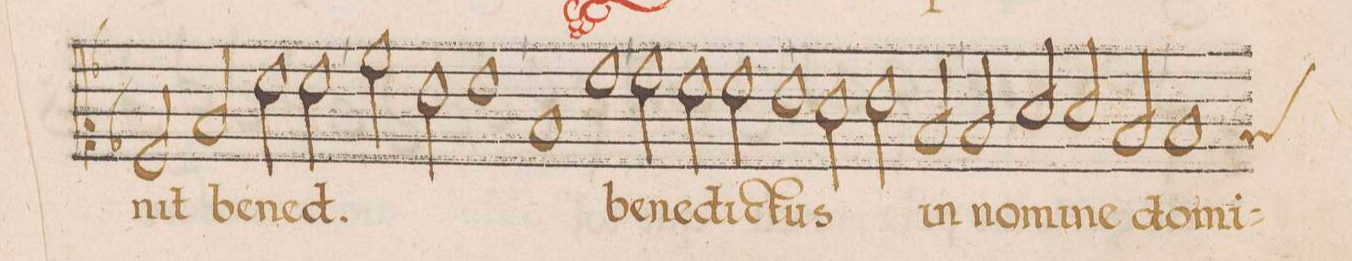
**kern	**text
*I"CANTVS	*
*clefC2	*
*k[b-]	*
*met()	*
*M2/1	*
2A/	-nit
2d/	be-
2a\	-ne-
2a\	-d(i)c-
=64-	=64-
2cc\	.
2g\	.
1a	.
=65-	=65-
1d	-t(us)
1b-	be-
=66-	=66-
2b-\	-ne-
2a\	-dic-
2a\	-tus
1g\	.
=67-	=67-
2f\	.
2g\	.
2d/	in
=68-	=68-
2d/	no-
2f/	-mi-
2f/	-ne
2d/	do-
=69-	=69-
1d	-mi-
*custos:d	*
*-	*-
